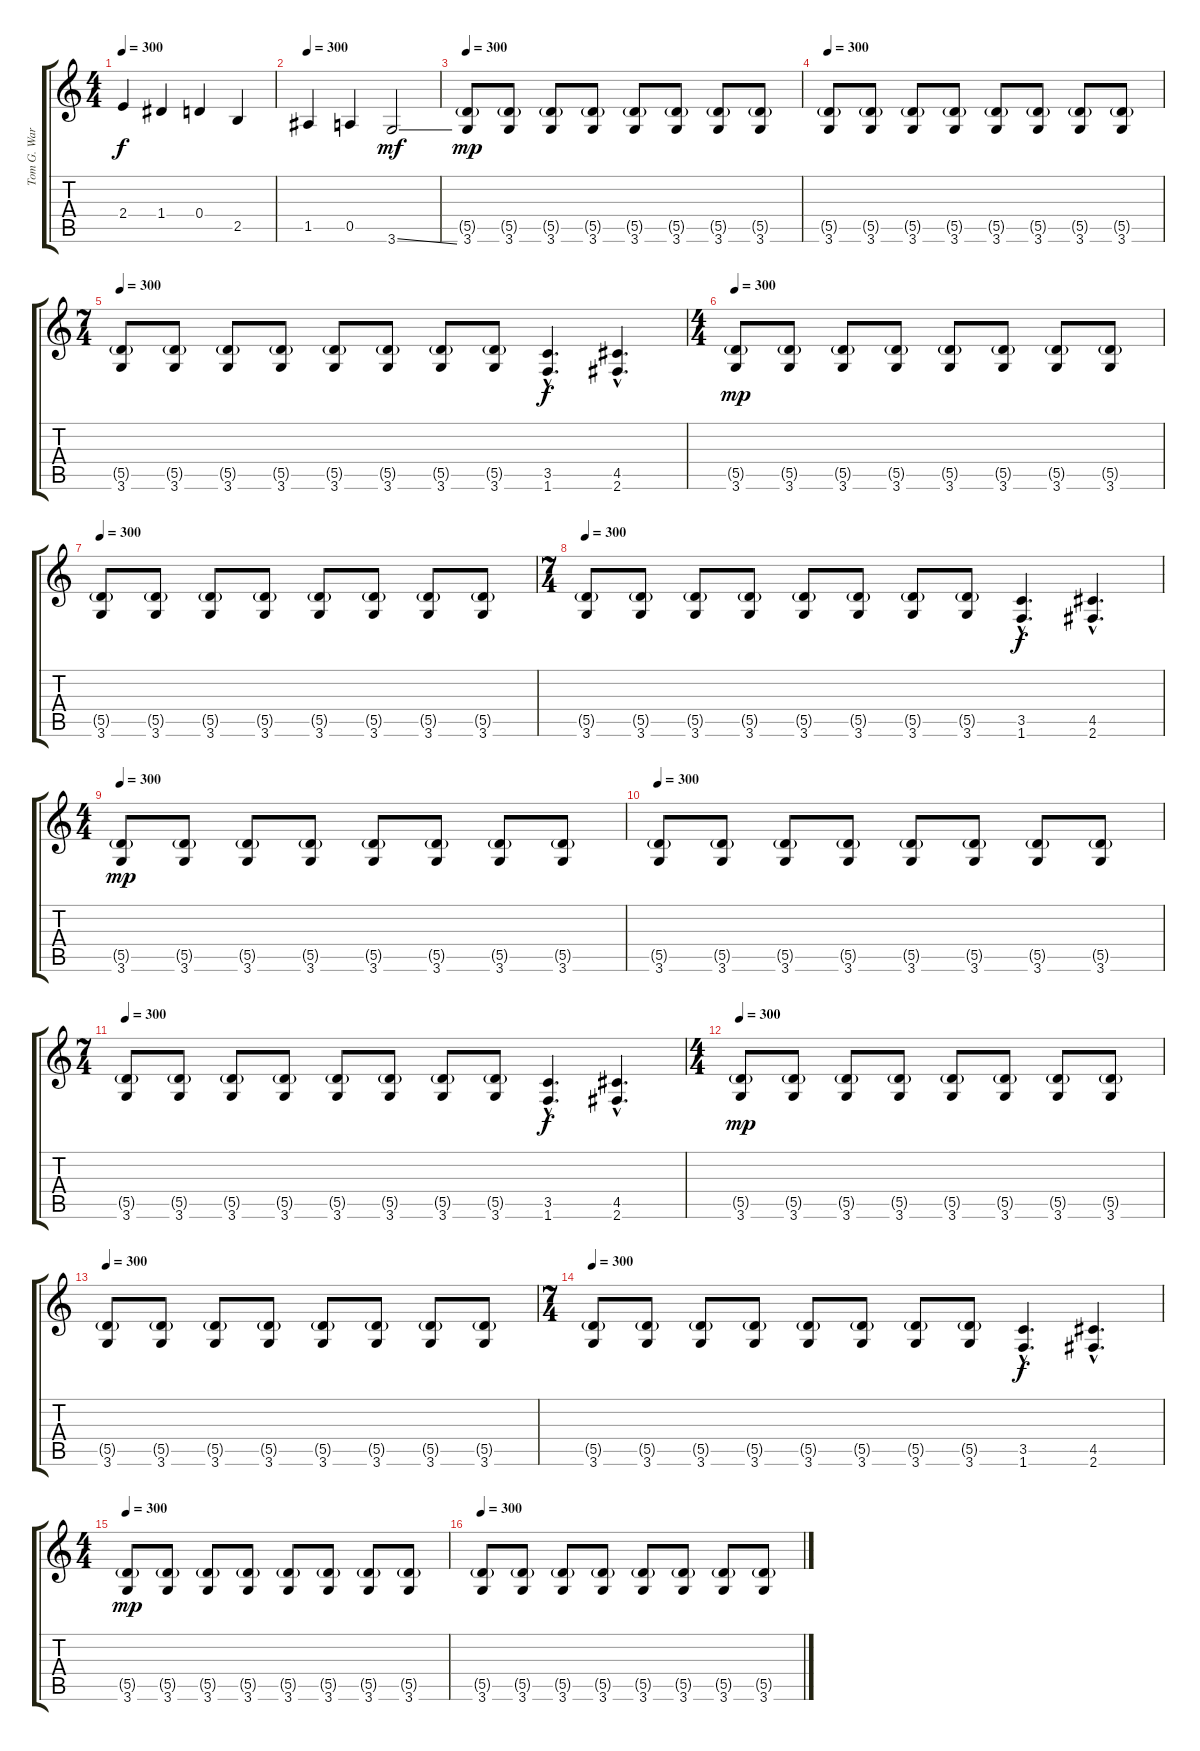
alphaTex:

\track ("Tom G. Warrior (Rhythm)" "Tom G. War") {instrument distortionguitar}
\staff {score tabs}
\tuning (E4 B3 G3 D3 A2 E2) {hide}
\ts (4 4)
\tempo 300
\clef g2
\ks c
2.4{t}.4{dy f} 1.4.4 0.4.4 2.5.4 |
\tempo 300
1.5.4 0.5.4 3.6{ss}.2{dy mf} |
\tempo 128
\tempo 300
(5.5{g} 3.6).8{dy mp} (5.5{g} 3.6).8 (5.5{g} 3.6).8 (5.5{g} 3.6).8 (5.5{g} 3.6).8 (5.5{g} 3.6).8 (5.5{g} 3.6).8 (5.5{g} 3.6).8 |
\tempo 300
(5.5{g} 3.6).8 (5.5{g} 3.6).8 (5.5{g} 3.6).8 (5.5{g} 3.6).8 (5.5{g} 3.6).8 (5.5{g} 3.6).8 (5.5{g} 3.6).8 (5.5{g} 3.6).8 |
\ts (7 4)
\tempo 300
(5.5{g} 3.6).8 (5.5{g} 3.6).8 (5.5{g} 3.6).8 (5.5{g} 3.6).8 (5.5{g} 3.6).8 (5.5{g} 3.6).8 (5.5{g} 3.6).8 (5.5{g} 3.6).8 (3.5{hac} 1.6{hac}).4{d dy f} (4.5{hac} 2.6{hac}).4{d} |
\ts (4 4)
\tempo 300
(5.5{g} 3.6).8{dy mp} (5.5{g} 3.6).8 (5.5{g} 3.6).8 (5.5{g} 3.6).8 (5.5{g} 3.6).8 (5.5{g} 3.6).8 (5.5{g} 3.6).8 (5.5{g} 3.6).8 |
\tempo 300
(5.5{g} 3.6).8 (5.5{g} 3.6).8 (5.5{g} 3.6).8 (5.5{g} 3.6).8 (5.5{g} 3.6).8 (5.5{g} 3.6).8 (5.5{g} 3.6).8 (5.5{g} 3.6).8 |
\ts (7 4)
\tempo 300
(5.5{g} 3.6).8 (5.5{g} 3.6).8 (5.5{g} 3.6).8 (5.5{g} 3.6).8 (5.5{g} 3.6).8 (5.5{g} 3.6).8 (5.5{g} 3.6).8 (5.5{g} 3.6).8 (3.5{hac} 1.6{hac}).4{d dy f} (4.5{hac} 2.6{hac}).4{d} |
\ts (4 4)
\tempo 300
(5.5{g} 3.6).8{dy mp} (5.5{g} 3.6).8 (5.5{g} 3.6).8 (5.5{g} 3.6).8 (5.5{g} 3.6).8 (5.5{g} 3.6).8 (5.5{g} 3.6).8 (5.5{g} 3.6).8 |
\tempo 300
(5.5{g} 3.6).8 (5.5{g} 3.6).8 (5.5{g} 3.6).8 (5.5{g} 3.6).8 (5.5{g} 3.6).8 (5.5{g} 3.6).8 (5.5{g} 3.6).8 (5.5{g} 3.6).8 |
\ts (7 4)
\tempo 300
(5.5{g} 3.6).8 (5.5{g} 3.6).8 (5.5{g} 3.6).8 (5.5{g} 3.6).8 (5.5{g} 3.6).8 (5.5{g} 3.6).8 (5.5{g} 3.6).8 (5.5{g} 3.6).8 (3.5{hac} 1.6{hac}).4{d dy f} (4.5{hac} 2.6{hac}).4{d} |
\ts (4 4)
\tempo 300
(5.5{g} 3.6).8{dy mp} (5.5{g} 3.6).8 (5.5{g} 3.6).8 (5.5{g} 3.6).8 (5.5{g} 3.6).8 (5.5{g} 3.6).8 (5.5{g} 3.6).8 (5.5{g} 3.6).8 |
\tempo 300
(5.5{g} 3.6).8 (5.5{g} 3.6).8 (5.5{g} 3.6).8 (5.5{g} 3.6).8 (5.5{g} 3.6).8 (5.5{g} 3.6).8 (5.5{g} 3.6).8 (5.5{g} 3.6).8 |
\ts (7 4)
\tempo 300
(5.5{g} 3.6).8 (5.5{g} 3.6).8 (5.5{g} 3.6).8 (5.5{g} 3.6).8 (5.5{g} 3.6).8 (5.5{g} 3.6).8 (5.5{g} 3.6).8 (5.5{g} 3.6).8 (3.5{hac} 1.6{hac}).4{d dy f} (4.5{hac} 2.6{hac}).4{d} |
\ts (4 4)
\tempo 300
(5.5{g} 3.6).8{dy mp} (5.5{g} 3.6).8 (5.5{g} 3.6).8 (5.5{g} 3.6).8 (5.5{g} 3.6).8 (5.5{g} 3.6).8 (5.5{g} 3.6).8 (5.5{g} 3.6).8 |
\tempo 300
(5.5{g} 3.6).8 (5.5{g} 3.6).8 (5.5{g} 3.6).8 (5.5{g} 3.6).8 (5.5{g} 3.6).8 (5.5{g} 3.6).8 (5.5{g} 3.6).8 (5.5{g} 3.6).8
